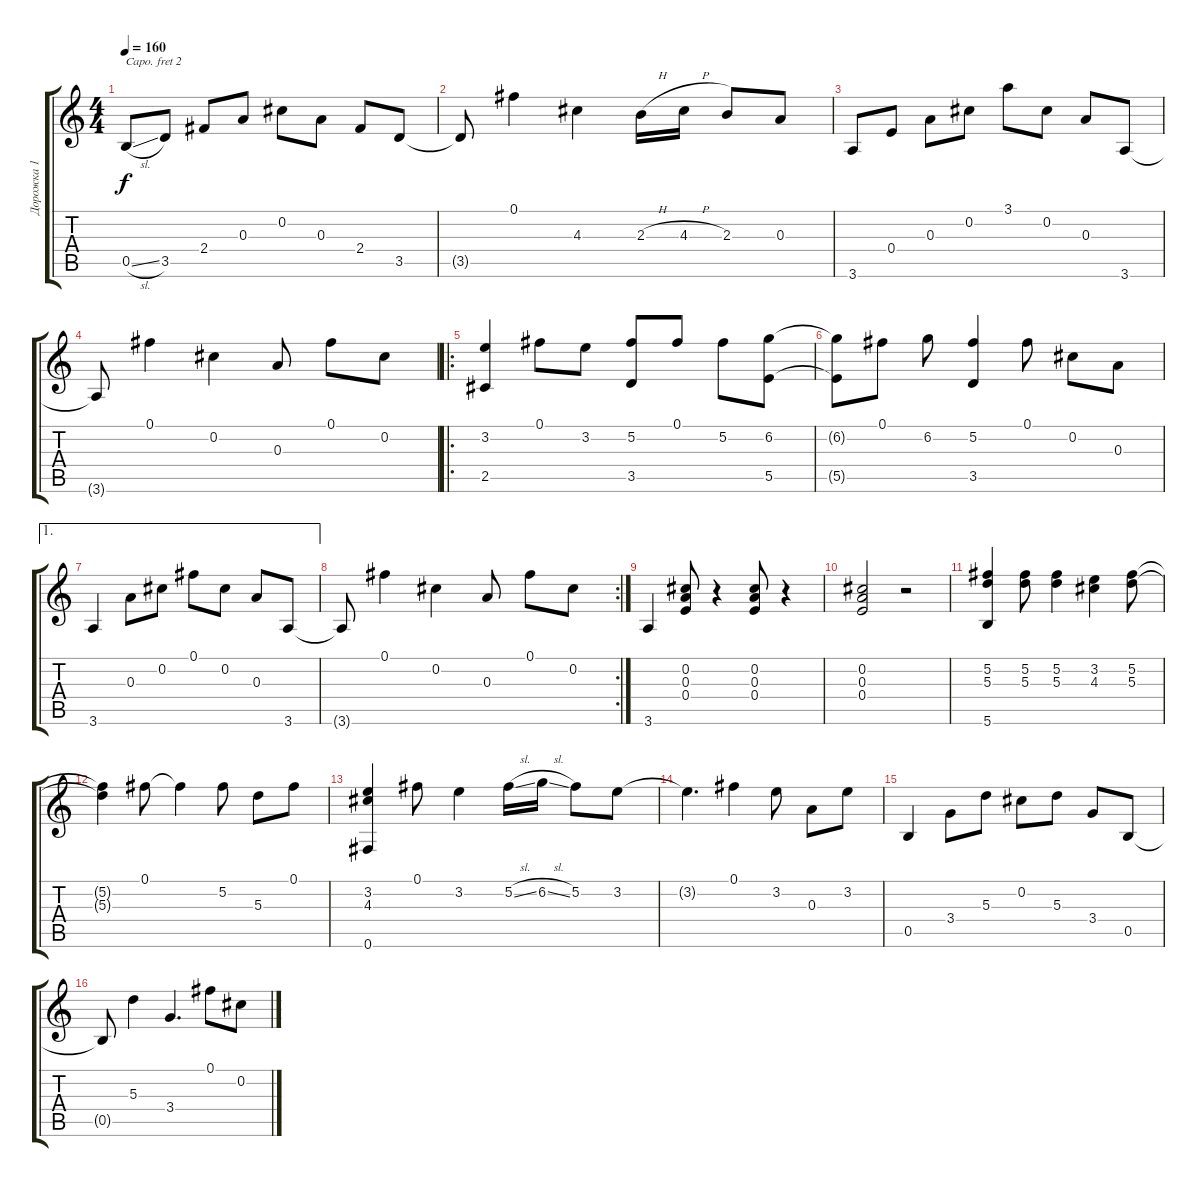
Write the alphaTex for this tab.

\track ("Дорожка 1" "Дорожка 1") {instrument acousticguitarnylon}
\staff {score tabs}
\capo 2
\tuning (E4 B3 G3 D3 A2 E2) {hide}
\ts (4 4)
\tempo 160
\clef g2
\ks c
0.5{sl}.8{dy f} 3.5.8 2.4.8 0.3.8 0.2.8 0.3.8 2.4.8 3.5.8 |
3.5{t}.8 0.1.4 4.3.4 2.3{h}.16 4.3{h}.16 2.3.8 0.3.8 |
3.6.8 0.4.8 0.3.8 0.2.8 3.1.8 0.2.8 0.3.8 3.6.8 |
3.6{t}.8 0.1.4 0.2.4 0.3.8 0.1.8 0.2.8 |
\ro
(3.2 2.5).4 0.1.8 3.2.8 (5.2 3.5).8 0.1.8 5.2.8 (6.2 5.5).8 |
(6.2{t} 5.5{t}).8 0.1.8 6.2.8 (5.2 3.5).4 0.1.8 0.2.8 0.3.8 |
\ae 1
3.6.4 0.3.8 0.2.8 0.1.8 0.2.8 0.3.8 3.6.8 |
\rc 2
3.6{t}.8 0.1.4 0.2.4 0.3.8 0.1.8 0.2.8 |
3.6.4 (0.2 0.3 0.4).8 r.4 (0.2 0.3 0.4).8 r.4 |
(0.2 0.3 0.4).2 r.2 |
(5.2 5.3 5.6).4 (5.2 5.3).8 (5.2 5.3).4 (3.2 4.3).4 (5.2 5.3).8 |
(5.2{t} 5.3{t}).4 0.1.8 0.1{t}.4 5.2.8 5.3.8 0.1.8 |
(3.2 4.3 0.6).4 0.1.8 3.2.4 5.2{sl}.16 6.2{sl}.16 5.2.8 3.2.8 |
3.2{t}.4{d} 0.1.4 3.2.8 0.3.8 3.2.8 |
0.5.4 3.4.8 5.3.8 0.2.8 5.3.8 3.4.8 0.5.8 |
0.5{t}.8 5.3.4 3.4.4{d} 0.1.8 0.2.8
